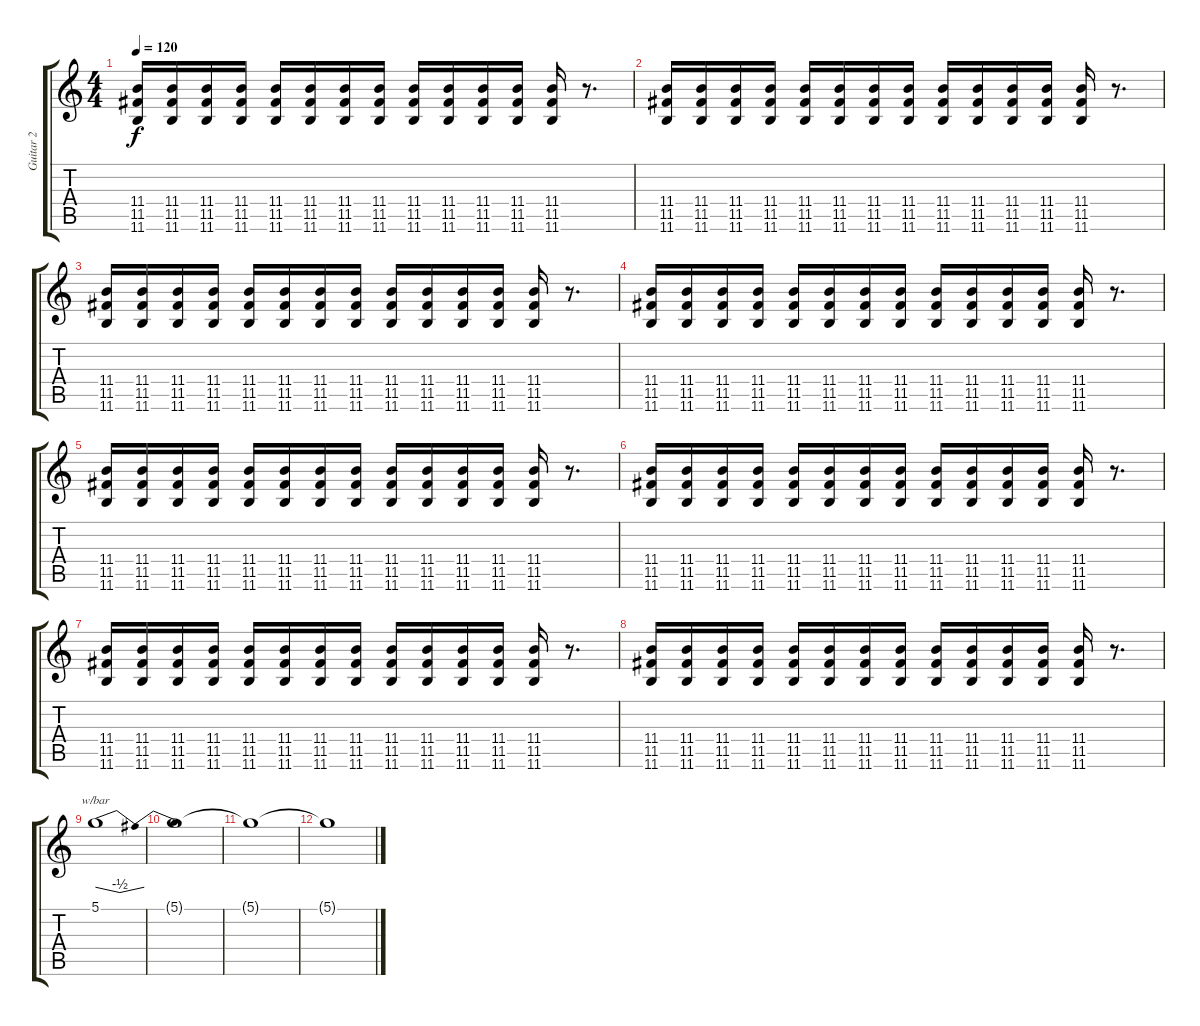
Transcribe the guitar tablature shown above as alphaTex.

\track ("Guitar 2" "Guitar 2") {instrument distortionguitar}
\staff {score tabs}
\tuning (D4 A3 F3 C3 G2 C2) {hide}
\ts (4 4)
\tempo 120
\clef g2
\ks c
(11.4 11.5 11.6).16{dy f volume 13 balance 8} (11.4 11.5 11.6).16 (11.4 11.5 11.6).16 (11.4 11.5 11.6).16 (11.4 11.5 11.6).16 (11.4 11.5 11.6).16 (11.4 11.5 11.6).16 (11.4 11.5 11.6).16 (11.4 11.5 11.6).16 (11.4 11.5 11.6).16 (11.4 11.5 11.6).16 (11.4 11.5 11.6).16 (11.4 11.5 11.6).16 r.8{d} |
(11.4 11.5 11.6).16 (11.4 11.5 11.6).16 (11.4 11.5 11.6).16 (11.4 11.5 11.6).16 (11.4 11.5 11.6).16 (11.4 11.5 11.6).16 (11.4 11.5 11.6).16 (11.4 11.5 11.6).16 (11.4 11.5 11.6).16 (11.4 11.5 11.6).16 (11.4 11.5 11.6).16 (11.4 11.5 11.6).16 (11.4 11.5 11.6).16 r.8{d} |
(11.4 11.5 11.6).16 (11.4 11.5 11.6).16 (11.4 11.5 11.6).16 (11.4 11.5 11.6).16 (11.4 11.5 11.6).16 (11.4 11.5 11.6).16 (11.4 11.5 11.6).16 (11.4 11.5 11.6).16 (11.4 11.5 11.6).16 (11.4 11.5 11.6).16 (11.4 11.5 11.6).16 (11.4 11.5 11.6).16 (11.4 11.5 11.6).16 r.8{d} |
(11.4 11.5 11.6).16 (11.4 11.5 11.6).16 (11.4 11.5 11.6).16 (11.4 11.5 11.6).16 (11.4 11.5 11.6).16 (11.4 11.5 11.6).16 (11.4 11.5 11.6).16 (11.4 11.5 11.6).16 (11.4 11.5 11.6).16 (11.4 11.5 11.6).16 (11.4 11.5 11.6).16 (11.4 11.5 11.6).16 (11.4 11.5 11.6).16 r.8{d} |
(11.4 11.5 11.6).16 (11.4 11.5 11.6).16 (11.4 11.5 11.6).16 (11.4 11.5 11.6).16 (11.4 11.5 11.6).16 (11.4 11.5 11.6).16 (11.4 11.5 11.6).16 (11.4 11.5 11.6).16 (11.4 11.5 11.6).16 (11.4 11.5 11.6).16 (11.4 11.5 11.6).16 (11.4 11.5 11.6).16 (11.4 11.5 11.6).16 r.8{d} |
(11.4 11.5 11.6).16 (11.4 11.5 11.6).16 (11.4 11.5 11.6).16 (11.4 11.5 11.6).16 (11.4 11.5 11.6).16 (11.4 11.5 11.6).16 (11.4 11.5 11.6).16 (11.4 11.5 11.6).16 (11.4 11.5 11.6).16 (11.4 11.5 11.6).16 (11.4 11.5 11.6).16 (11.4 11.5 11.6).16 (11.4 11.5 11.6).16 r.8{d} |
(11.4 11.5 11.6).16 (11.4 11.5 11.6).16 (11.4 11.5 11.6).16 (11.4 11.5 11.6).16 (11.4 11.5 11.6).16 (11.4 11.5 11.6).16 (11.4 11.5 11.6).16 (11.4 11.5 11.6).16 (11.4 11.5 11.6).16 (11.4 11.5 11.6).16 (11.4 11.5 11.6).16 (11.4 11.5 11.6).16 (11.4 11.5 11.6).16 r.8{d} |
(11.4 11.5 11.6).16 (11.4 11.5 11.6).16 (11.4 11.5 11.6).16 (11.4 11.5 11.6).16 (11.4 11.5 11.6).16 (11.4 11.5 11.6).16 (11.4 11.5 11.6).16 (11.4 11.5 11.6).16 (11.4 11.5 11.6).16 (11.4 11.5 11.6).16 (11.4 11.5 11.6).16 (11.4 11.5 11.6).16 (11.4 11.5 11.6).16 r.8{d} |
5.1.1{tbe (dip default 0 0 30 -2 60 0) volume 16 balance 8 instrument pad3polysynth} |
5.1{t}.1 |
5.1{t}.1 |
5.1{t}.1
